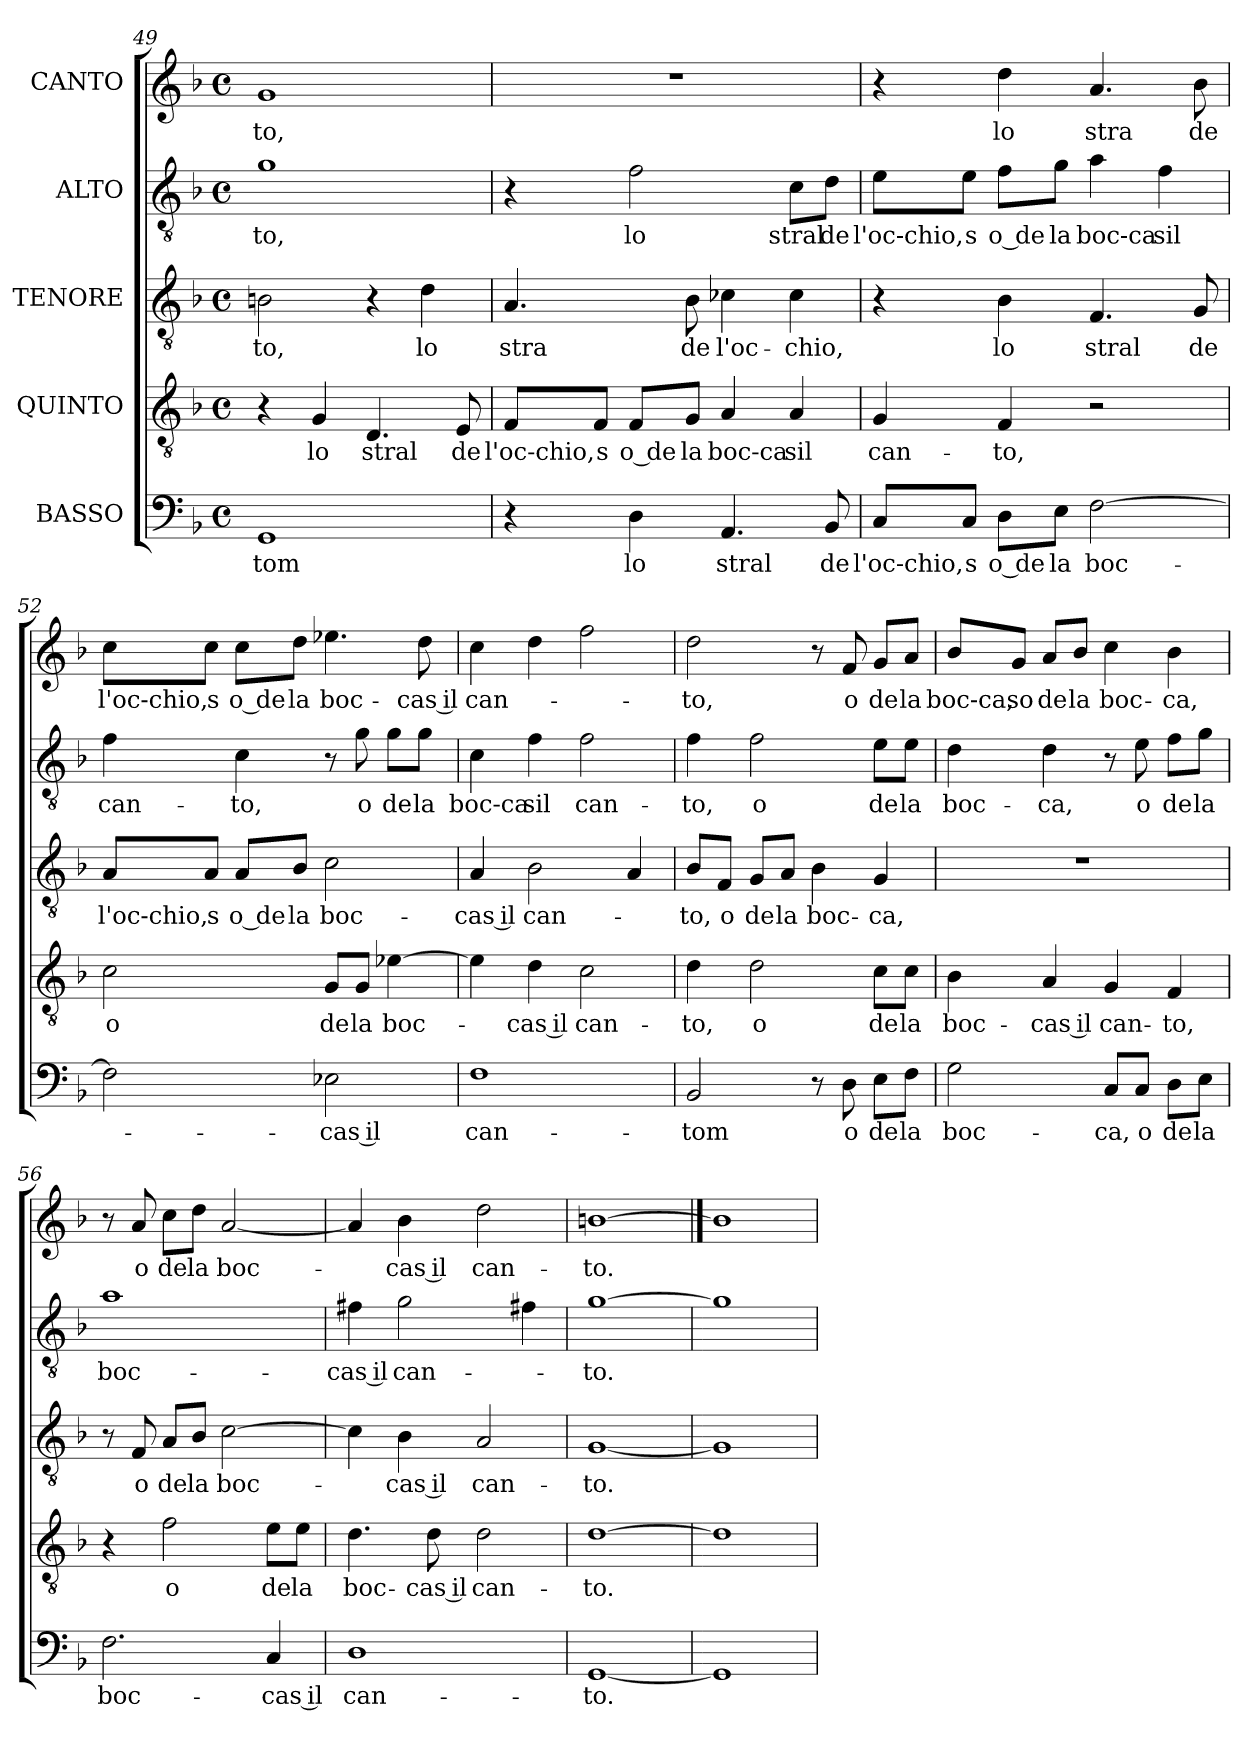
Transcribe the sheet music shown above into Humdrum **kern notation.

**kern	**text	**kern	**text	**kern	**text	**kern	**text	**kern	**text
*part5	*part5	*part4	*part4	*part3	*part3	*part2	*part2	*part1	*part1
*staff5	*staff5	*staff4	*staff4	*staff3	*staff3	*staff2	*staff2	*staff1	*staff1
*I"BASSO	*	*I"QUINTO	*	*I"TENORE	*	*I"ALTO	*	*I"CANTO	*
!!LO:LB:g=z
*clefF4	*	*clefGv2	*	*clefGv2	*	*clefGv2	*	*clefG2	*
*k[b-]	*	*k[b-]	*	*k[b-]	*	*k[b-]	*	*k[b-]	*
*F:	*	*F:	*	*F:	*	*F:	*	*F:	*
*M4/4	*	*M4/4	*	*M4/4	*	*M4/4	*	*M4/4	*
*met(c)	*	*met(c)	*	*met(c)	*	*met(c)	*	*met(c)	*
=49	=49	=49	=49	=49	=49	=49	=49	=49	=49
!	!LO:LY:b:cj	!	!	!	!LO:LY:b:cj	!	!LO:LY:b:cj	!	!LO:LY:b:cj
1GG	-tom	4r	.	2Bn\	-to,	1g	-to,	1g	-to,
!	!	!	!LO:LY:b:cj	!	!	!	!	!	!
.	.	4G/	lo	.	.	.	.	.	.
!	!	!	!LO:LY:b:cj	!	!	!	!	!	!
.	.	4.D/	stral	4r	.	.	.	.	.
!	!	!	!	!	!LO:LY:b:cj	!	!	!	!
.	.	.	.	4d\	lo	.	.	.	.
!	!	!	!LO:LY:b:cj	!	!	!	!	!	!
.	.	8E/	de	.	.	.	.	.	.
=50	=50	=50	=50	=50	=50	=50	=50	=50	=50
!	!	!	!LO:LY:b	!	!LO:LY:b:cj	!	!	!	!
4r	.	8F/L	l'oc-chio,	4.A/	stra	4r	.	1r	.
!	!	!	!LO:LY:b	!	!	!	!	!	!
.	.	8F/J	s	.	.	.	.	.	.
!	!LO:LY:b:cj	!	!LO:LY:b:rj	!	!	!	!LO:LY:b:cj	!	!
4D\	lo	8F/L	o de	.	.	2f\	lo	.	.
!	!	!	!LO:LY:b:cj	!	!LO:LY:b:cj	!	!	!	!
.	.	8G/J	la	8B-\	de	.	.	.	.
!	!LO:LY:b:cj	!	!LO:LY:b	!	!LO:LY:b	!	!	!	!
4.AA/	stral	4A/	boc-ca	4c-X\	l'oc-	.	.	.	.
!	!	!	!LO:LY:b	!	!LO:LY:b:cj	!	!LO:LY:b:cj	!	!
.	.	4A/	sil	4c-\	-chio,	8c\L	stral	.	.
!	!LO:LY:b:cj	!	!	!	!	!	!LO:LY:b:cj	!	!
8BB-/	de	.	.	.	.	8d\J	de	.	.
=51	=51	=51	=51	=51	=51	=51	=51	=51	=51
!	!LO:LY:b	!	!LO:LY:b:cj	!	!	!	!LO:LY:b	!	!
8C/L	l'oc-chio,	4G/	can-	4r	.	8e\L	l'oc-chio,	4r	.
!	!LO:LY:b	!	!	!	!	!	!LO:LY:b	!	!
8C/J	s	.	.	.	.	8e\J	s	.	.
!	!LO:LY:b:rj	!	!LO:LY:b:cj	!	!LO:LY:b:cj	!	!LO:LY:b:rj	!	!LO:LY:b:cj
8D\L	o de	4F/	-to,	4B-\	lo	8f\L	o de	4dd\	lo
!	!LO:LY:b:cj	!	!	!	!	!	!LO:LY:b:cj	!	!
8E\J	la	.	.	.	.	8g\J	la	.	.
!	!LO:LY:b:cj	!	!	!	!LO:LY:b:cj	!	!LO:LY:b	!	!LO:LY:b:cj
[>2F\	boc-	2r	.	4.F/	stral	4a\	boc-ca	4.a/	stra
!	!	!	!	!	!	!	!LO:LY:b	!	!
.	.	.	.	.	.	4f\	sil	.	.
!	!	!	!	!	!LO:LY:b:cj	!	!	!	!LO:LY:b:cj
.	.	.	.	8G/	de	.	.	8b-\	de
=52	=52	=52	=52	=52	=52	=52	=52	=52	=52
!	!	!	!LO:LY:b:cj	!	!LO:LY:b	!	!LO:LY:b:cj	!	!LO:LY:b
2F\]	.	2c\	o	8A/L	l'oc-chio,	4f\	can-	8cc\L	l'oc-chio,
!	!	!	!	!	!LO:LY:b	!	!	!	!LO:LY:b
.	.	.	.	8A/J	s	.	.	8cc\J	s
!	!	!	!	!	!LO:LY:b:rj	!	!LO:LY:b:cj	!	!LO:LY:b:rj
.	.	.	.	8A/L	o de	4c\	-to,	8cc\L	o de
!	!	!	!	!	!LO:LY:b:cj	!	!	!	!LO:LY:b:cj
.	.	.	.	8B-/J	la	.	.	8dd\J	la
!	!LO:LY:b:rj	!	!LO:LY:b:cj	!	!LO:LY:b:cj	!	!	!	!LO:LY:b:cj
2E-X\	-cas il	8G/L	de	2c\	boc-	8r	.	4.ee-X\	boc-
!	!	!	!LO:LY:b:cj	!	!	!	!LO:LY:b:cj	!	!
.	.	8G/J	la	.	.	8g\	o	.	.
!	!	!	!LO:LY:b:cj	!	!	!	!LO:LY:b:cj	!	!
.	.	[>4e-X\	boc-	.	.	8g\L	de	.	.
!	!	!	!	!	!	!	!LO:LY:b:cj	!	!LO:LY:b:rj
.	.	.	.	.	.	8g\J	la	8dd\	-cas il
=53	=53	=53	=53	=53	=53	=53	=53	=53	=53
!	!LO:LY:b:cj	!	!	!	!LO:LY:b:rj	!	!LO:LY:b	!	!LO:LY:b:cj
1F	can-	4e-\]	.	4A/	-cas il	4c\	boc-ca	4cc\	can-
!	!	!	!LO:LY:b:rj	!	!LO:LY:b:cj	!	!LO:LY:b	!	!
.	.	4d\	-cas il	2B-\	can-	4f\	sil	4dd\	.
!	!	!	!LO:LY:b:cj	!	!	!	!LO:LY:b:cj	!	!
.	.	2c\	can-	.	.	2f\	can-	2ff\	.
.	.	.	.	4A/	.	.	.	.	.
!!LO:LB:g=z
=54	=54	=54	=54	=54	=54	=54	=54	=54	=54
!	!LO:LY:b:cj	!	!LO:LY:b:cj	!	!LO:LY:b:cj	!	!LO:LY:b:cj	!	!LO:LY:b:cj
2BB-/	-tom	4d\	-to,	8B-/L	-to,	4f\	-to,	2dd\	-to,
!	!	!	!	!	!LO:LY:b:cj	!	!	!	!
.	.	.	.	8F/J	o	.	.	.	.
!	!	!	!LO:LY:b:cj	!	!LO:LY:b:cj	!	!LO:LY:b:cj	!	!
.	.	2d\	o	8G/L	de	2f\	o	.	.
!	!	!	!	!	!LO:LY:b:cj	!	!	!	!
.	.	.	.	8A/J	la	.	.	.	.
!	!	!	!	!	!LO:LY:b:cj	!	!	!	!
8r	.	.	.	4B-\	boc-	.	.	8r	.
!	!LO:LY:b:cj	!	!	!	!	!	!	!	!LO:LY:b:cj
8D\	o	.	.	.	.	.	.	8f/	o
!	!LO:LY:b:cj	!	!LO:LY:b:cj	!	!LO:LY:b:cj	!	!LO:LY:b:cj	!	!LO:LY:b:cj
8E\L	de	8c\L	de	4G/	-ca,	8e\L	de	8g/L	de
!	!LO:LY:b:cj	!	!LO:LY:b:cj	!	!	!	!LO:LY:b:cj	!	!LO:LY:b:cj
8F\J	la	8c\J	la	.	.	8e\J	la	8a/J	la
=55	=55	=55	=55	=55	=55	=55	=55	=55	=55
!	!LO:LY:b:cj	!	!LO:LY:b:cj	!	!	!	!LO:LY:b:cj	!	!LO:LY:b
2G\	boc-	4B-\	boc-	1r	.	4d\	boc-	8b-/L	boc-ca,
!	!	!	!	!	!	!	!	!	!LO:LY:b
.	.	.	.	.	.	.	.	8g/J	so
!	!	!	!LO:LY:b:rj	!	!	!	!LO:LY:b:cj	!	!LO:LY:b:cj
.	.	4A/	-cas il	.	.	4d\	-ca,	8a/L	de
!	!	!	!	!	!	!	!	!	!LO:LY:b:cj
.	.	.	.	.	.	.	.	8b-/J	la
!	!LO:LY:b:cj	!	!LO:LY:b:cj	!	!	!	!	!	!LO:LY:b:cj
8C/L	-ca,	4G/	can-	.	.	8r	.	4cc\	boc-
!	!LO:LY:b:cj	!	!	!	!	!	!LO:LY:b:cj	!	!
8C/J	o	.	.	.	.	8e\	o	.	.
!	!LO:LY:b:cj	!	!LO:LY:b:cj	!	!	!	!LO:LY:b:cj	!	!LO:LY:b:cj
8D\L	de	4F/	-to,	.	.	8f\L	de	4b-\	-ca,
!	!LO:LY:b:cj	!	!	!	!	!	!LO:LY:b:cj	!	!
8E\J	la	.	.	.	.	8g\J	la	.	.
=56	=56	=56	=56	=56	=56	=56	=56	=56	=56
!	!LO:LY:b:cj	!	!	!	!	!	!LO:LY:b:cj	!	!
2.F\	boc-	4r	.	8r	.	1a	boc-	8r	.
!	!	!	!	!	!LO:LY:b:cj	!	!	!	!LO:LY:b:cj
.	.	.	.	8F/	o	.	.	8a/	o
!	!	!	!LO:LY:b:cj	!	!LO:LY:b:cj	!	!	!	!LO:LY:b:cj
.	.	2f\	o	8A/L	de	.	.	8cc\L	de
!	!	!	!	!	!LO:LY:b:cj	!	!	!	!LO:LY:b:cj
.	.	.	.	8B-/J	la	.	.	8dd\J	la
!	!	!	!	!	!LO:LY:b:cj	!	!	!	!LO:LY:b:cj
.	.	.	.	[>2c\	boc-	.	.	[<2a/	boc-
!	!LO:LY:b:rj	!	!LO:LY:b:cj	!	!	!	!	!	!
4C/	-cas il	8e\L	de	.	.	.	.	.	.
!	!	!	!LO:LY:b:cj	!	!	!	!	!	!
.	.	8e\J	la	.	.	.	.	.	.
=57	=57	=57	=57	=57	=57	=57	=57	=57	=57
!	!LO:LY:b:cj	!	!LO:LY:b:cj	!	!	!	!LO:LY:b:rj	!	!
1D	can-	4.d\	boc-	4c\]	.	4f#X\	-cas il	4a/]	.
!	!	!	!	!	!LO:LY:b:rj	!	!LO:LY:b:cj	!	!LO:LY:b:rj
.	.	.	.	4B-\	-cas il	2g\	can-	4b-\	-cas il
!	!	!	!LO:LY:b:rj	!	!	!	!	!	!
.	.	8d\	-cas il	.	.	.	.	.	.
!	!	!	!LO:LY:b:cj	!	!LO:LY:b:cj	!	!	!	!LO:LY:b:cj
.	.	2d\	can-	2A/	can-	.	.	2dd\	can-
.	.	.	.	.	.	4f#X\	.	.	.
=58	=58	=58	=58	=58	=58	=58	=58	=58	=58
!	!LO:LY:b:rj	!	!LO:LY:b:rj	!	!LO:LY:b:rj	!	!LO:LY:b:rj	!	!LO:LY:b:rj
[1GG	-to.	[1d	-to.	[1G	-to.	[1g	-to.	[1bn	-to.
=59	==59	=59	==59	=59	==59	=59	==59	==59	==59
1GG]	.	1d]	.	1G]	.	1g]	.	1b]	.
=	=	=	=	=	=	=	=	=	=
*-	*-	*-	*-	*-	*-	*-	*-	*-	*-
